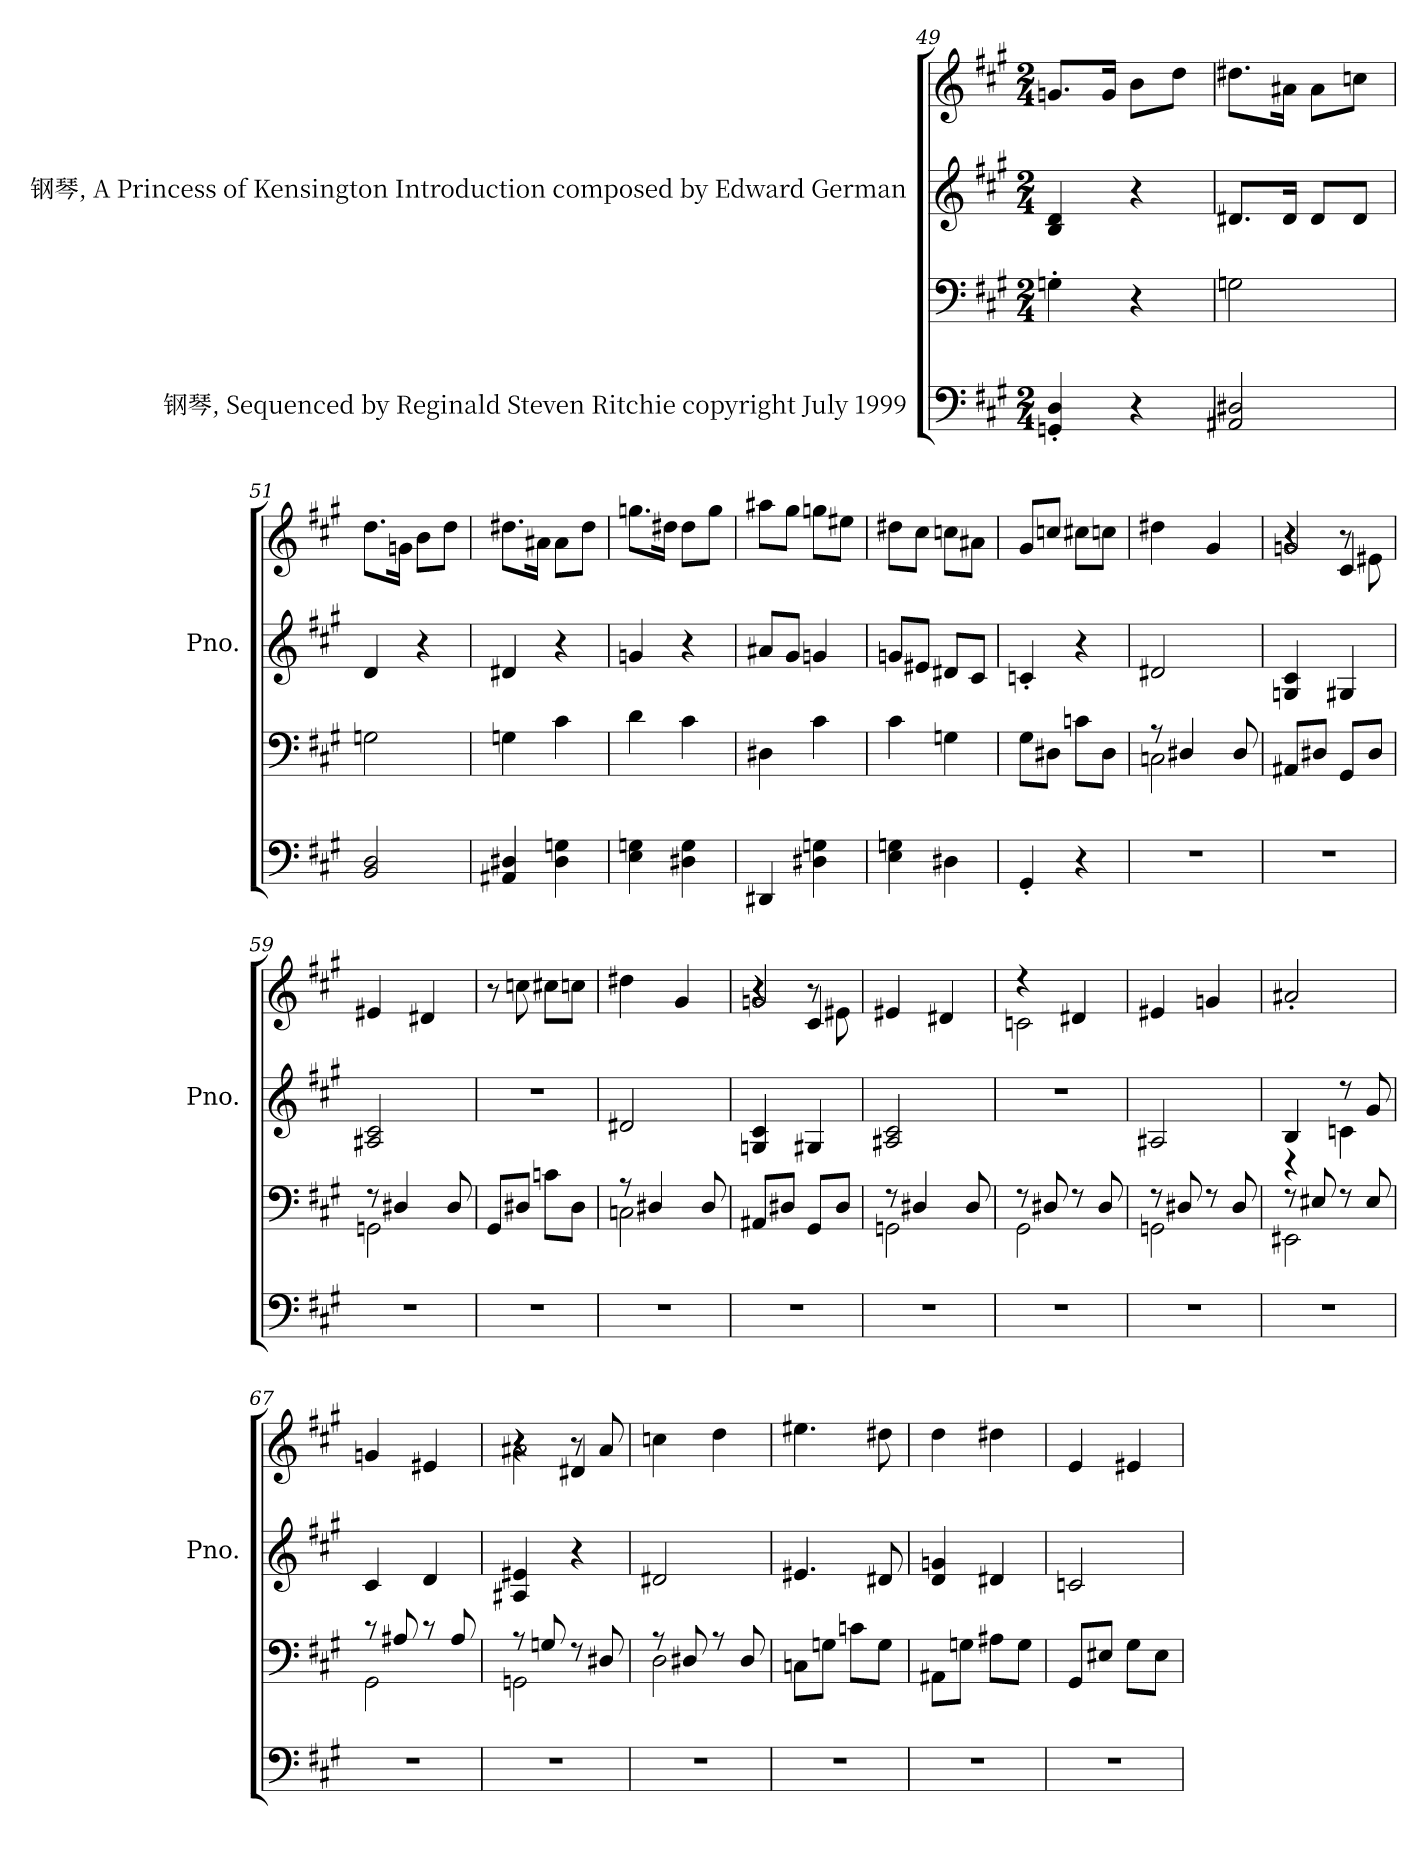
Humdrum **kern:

**kern	**kern	**kern	**kern
*part2	*part2	*part1	*part1
*staff4	*staff3	*staff2	*staff1
*I"钢琴, Sequenced by Reginald Steven Ritchie copyright July 1999	*	*I"钢琴, A Princess of Kensington Introduction composed by Edward German	*
*	*	*I'Pno.	*
*clefF4	*clefF4	*clefG2	*clefG2
*k[f#c#g#]	*k[f#c#g#]	*k[f#c#g#]	*k[f#c#g#]
*M2/4	*M2/4	*M2/4	*M2/4
=49	=49	=49	=49
4GGn/' 4D/'	4Gn'\	4B/ 4d/	8.gn/L
.	.	.	16g/Jk
4r	4r	4r	8b\L
.	.	.	8dd\J
=50	=50	=50	=50
2AA#X/ 2D#X/	2Gn\	8.d#X/L	8.dd#X\L
.	.	16d#/Jk	16a#X\Jk
.	.	8d#/L	8a#\L
.	.	8d#/J	8ccn\J
=51	=51	=51	=51
2BB/ 2D/	2Gn\	4d/	8.dd\L
.	.	.	16gn\Jk
.	.	4r	8b\L
.	.	.	8dd\J
=52	=52	=52	=52
4AA#X/ 4D#X/	4Gn\	4d#X/	8.dd#X\L
.	.	.	16a#X\Jk
4D#\ 4Gn\	4c#\	4r	8a#\L
.	.	.	8dd#\J
=53	=53	=53	=53
4E\ 4Gn\	4d\	4gn/	8.ggn\L
.	.	.	16dd#X\Jk
4D#X\ 4G\	4c#\	4r	8dd#\L
.	.	.	8gg\J
!!LO:LB:g=z
=54	=54	=54	=54
4DD#X/	4D#X\	8a#X/L	8aa#X\L
.	.	8g#/J	8gg#\J
4D#X\ 4Gn\	4c#\	4gn/	8ggn\L
.	.	.	8ee#X\J
=55	=55	=55	=55
4E\ 4Gn\	4c#\	8gn/L	8dd#X\L
.	.	8e#X/J	8cc#\J
4D#X\	4Gn\	8d#X/L	8ccn\L
.	.	8c#/J	8a#X\J
=56	=56	=56	=56
4GG#'/	8G#\L	4cn'/	8g#/L
.	8D#X\J	.	8ccn/J
4r	8cn\L	4r	8cc#X\L
.	8D#\J	.	8ccn\J
=57	=57	=57	=57
*	*^	*	*
2r	8r	2Cn\	2d#X/	4dd#X\
.	4D#X/	.	.	.
.	.	.	.	4g#/
.	8D#/	.	.	.
*	*v	*v	*	*
=58	=58	=58	=58
*	*	*	*^
*	*	*	*	*^
2r	8AA#X/L	4Gn/ 4c#/	2gn/	4r	4r
.	8D#X/J	.	.	.	.
.	8GG#/L	4G#X/	.	8r	4c#/
.	8D#/J	.	.	8e#X\	.
*	*	*	*v	*v	*v
=59	=59	=59	=59
*	*^	*	*
2r	8r	2GGn\	2A#X/ 2c#/	4e#X/
.	4D#X/	.	.	.
.	.	.	.	4d#X/
.	8D#/	.	.	.
*	*v	*v	*	*
!!LO:LB:g=z
=60	=60	=60	=60
2r	8GG#/L	2r	8r
.	8D#X/J	.	8ccn\
.	8cn\L	.	8cc#X\L
.	8D#\J	.	8ccn\J
=61	=61	=61	=61
*	*^	*	*
2r	8r	2Cn\	2d#X/	4dd#X\
.	4D#X/	.	.	.
.	.	.	.	4g#/
.	8D#/	.	.	.
*	*v	*v	*	*
=62	=62	=62	=62
*	*	*	*^
*	*	*	*	*^
2r	8AA#X/L	4Gn/ 4c#/	2gn/	4r	4r
.	8D#X/J	.	.	.	.
.	8GG#/L	4G#X/	.	8r	4c#/
.	8D#/J	.	.	8e#X\	.
*	*	*	*v	*v	*v
=63	=63	=63	=63
*	*^	*	*
2r	8r	2GGn\	2A#X/ 2c#/	4e#X/
.	4D#X/	.	.	.
.	.	.	.	4d#X/
.	8D#/	.	.	.
=64	=64	=64	=64	=64
*	*	*	*	*^
2r	8r	2GG#\	2r	4r	2cn\
.	8D#X/	.	.	.	.
.	8r	.	.	4d#X/	.
.	8D#/	.	.	.	.
*	*	*	*	*v	*v
=65	=65	=65	=65	=65
2r	8r	2GGn\	2A#X/	4e#X/
.	8D#X/	.	.	.
.	8r	.	.	4gn/
.	8D#/	.	.	.
!!LO:PB:g=z
=66	=66	=66	=66	=66
*	*	*	*^	*
2r	8r	2EE#X\	4B/	4r	2a#X'/
.	8E#X/	.	.	.	.
.	8r	.	8r	4cn\	.
.	8E#/	.	8g#/	.	.
*	*	*	*v	*v	*
=67	=67	=67	=67	=67
2r	8r	2GG#\	4c#/	4gn/
.	8A#X/	.	.	.
.	8r	.	4d/	4e#X/
.	8A#/	.	.	.
=68	=68	=68	=68	=68
*	*	*	*	*^
*	*	*	*	*	*^
2r	8r	2GGn\	4A#X/ 4e#X/	4r	2a#X\	4r
.	8Gn/	.	.	.	.	.
.	8r	.	4r	8r	.	4d#X/
.	8D#X/	.	.	8a#/	.	.
*	*	*	*	*v	*v	*v
=69	=69	=69	=69	=69
2r	8r	2D\	2d#X/	4ccn\
.	8D#X/	.	.	.
.	8r	.	.	4dd\
.	8D#/	.	.	.
*	*v	*v	*	*
=70	=70	=70	=70
2r	8Cn\L	4.e#X/	4.ee#X\
.	8Gn\J	.	.
.	8cn\L	.	.
.	8G\J	8d#X/	8dd#X\
!!LO:LB:g=z
=71	=71	=71	=71
2r	8AA#X\L	4d/ 4gn/	4dd\
.	8Gn\J	.	.
.	8A#X\L	4d#X/	4dd#X\
.	8G\J	.	.
=72	=72	=72	=72
2r	8GG#/L	2cn/	4e/
.	8E#X/J	.	.
.	8G#\L	.	4e#X/
.	8E#\J	.	.
=	=	=	=
*-	*-	*-	*-
